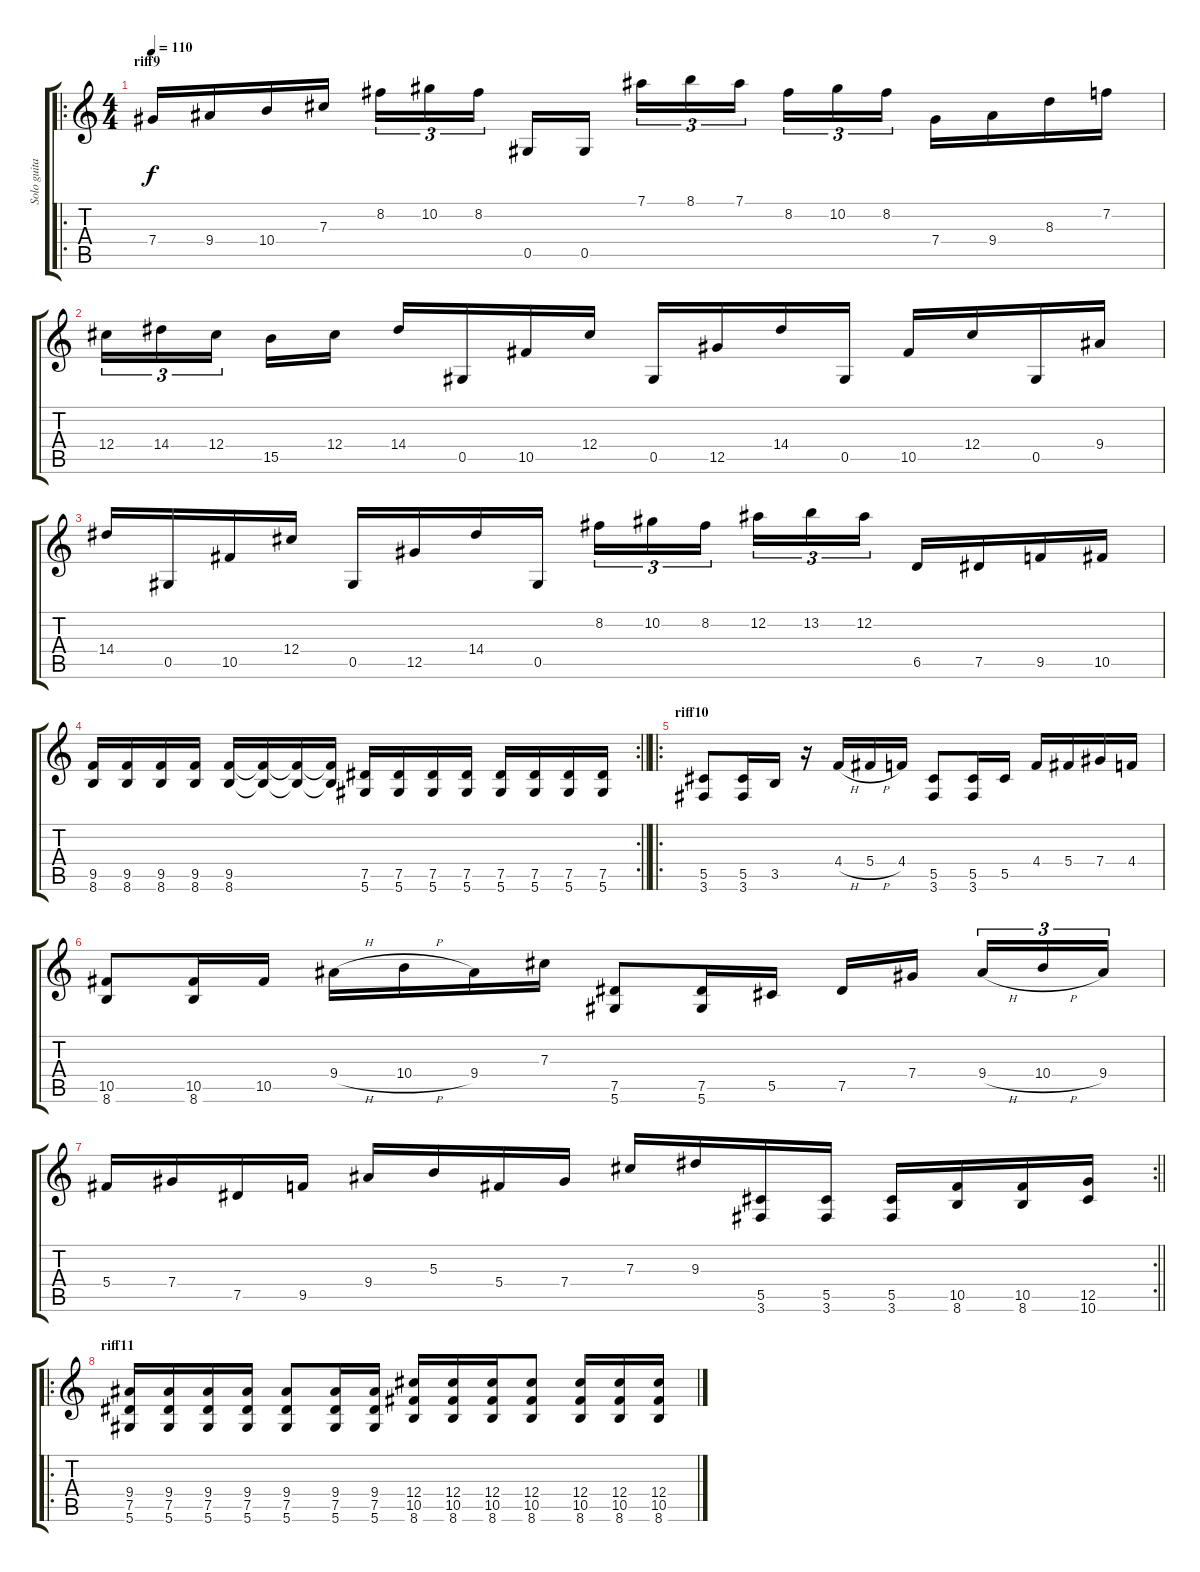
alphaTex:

\track ("Solo guitar" "Solo guita") {instrument distortionguitar}
\staff {score tabs}
\tuning (Eb4 Bb3 Gb3 Db3 Ab2 Eb2) {hide}
\ro
\ts (4 4)
\section ("" "riff9")
\tempo 110
\clef g2
\ks c
7.4.16{dy f} 9.4.16 10.4.16 7.3.16 8.2.16{tu (3 2)} 10.2.16{tu (3 2)} 8.2.16{tu (3 2) beam splitsecondary} 0.5.16 0.5.16 7.1.16{tu (3 2)} 8.1.16{tu (3 2)} 7.1.16{tu (3 2) beam splitsecondary} 8.2.16{tu (3 2)} 10.2.16{tu (3 2)} 8.2.16{tu (3 2)} 7.4.16 9.4.16 8.3.16 7.2.16 |
12.4.16{tu (3 2)} 14.4.16{tu (3 2)} 12.4.16{tu (3 2) beam splitsecondary} 15.5.16 12.4.16 14.4.16 0.5.16 10.5.16 12.4.16 0.5.16 12.5.16 14.4.16 0.5.16 10.5.16 12.4.16 0.5.16 9.4.16 |
14.4.16 0.5.16 10.5.16 12.4.16 0.5.16 12.5.16 14.4.16 0.5.16 8.2.16{tu (3 2)} 10.2.16{tu (3 2)} 8.2.16{tu (3 2) beam splitsecondary} 12.2.16{tu (3 2)} 13.2.16{tu (3 2)} 12.2.16{tu (3 2)} 6.5.16 7.5.16 9.5.16 10.5.16 |
\rc 2
\barLineRight lightlight
(9.5 8.6).16 (9.5 8.6).16 (9.5 8.6).16 (9.5 8.6).16 (9.5 8.6).16 (9.5{t} 8.6{t}).16 (9.5{t} 8.6{t}).16 (9.5{t} 8.6{t}).16 (7.5 5.6).16 (7.5 5.6).16 (7.5 5.6).16 (7.5 5.6).16 (7.5 5.6).16 (7.5 5.6).16 (7.5 5.6).16 (7.5 5.6).16 |
\ro
\section ("" "riff10")
(5.5 3.6).8 (5.5 3.6).16 3.5.16 r.16 4.4{h}.16 5.4{h}.16 4.4.16 (5.5 3.6).8 (5.5 3.6).16 5.5.16 4.4.16 5.4.16 7.4.16 4.4.16 |
(10.5 8.6).8 (10.5 8.6).16 10.5.16 9.4{h}.16 10.4{h}.16 9.4.16 7.3.16 (7.5 5.6).8 (7.5 5.6).16 5.5.16 7.5.16 7.4.16{beam splitsecondary} 9.4{h}.16{tu (3 2)} 10.4{h}.16{tu (3 2)} 9.4.16{tu (3 2)} |
\rc 2
\barLineRight lightlight
5.4.16 7.4.16 7.5.16 9.5.16 9.4.16 5.3.16 5.4.16 7.4.16 7.3.16 9.3.16 (5.5 3.6).16 (5.5 3.6).16 (5.5 3.6).16 (10.5 8.6).16 (10.5 8.6).16 (12.5 10.6).16 |
\ro
\section ("" "riff11")
(9.4 7.5 5.6).16 (9.4 7.5 5.6).16 (9.4 7.5 5.6).16 (9.4 7.5 5.6).16 (9.4 7.5 5.6).8 (9.4 7.5 5.6).16 (9.4 7.5 5.6).16 (12.4 10.5 8.6).16 (12.4 10.5 8.6).16 (12.4 10.5 8.6).16 (12.4 10.5 8.6).8 (12.4 10.5 8.6).16 (12.4 10.5 8.6).16 (12.4 10.5 8.6).16
